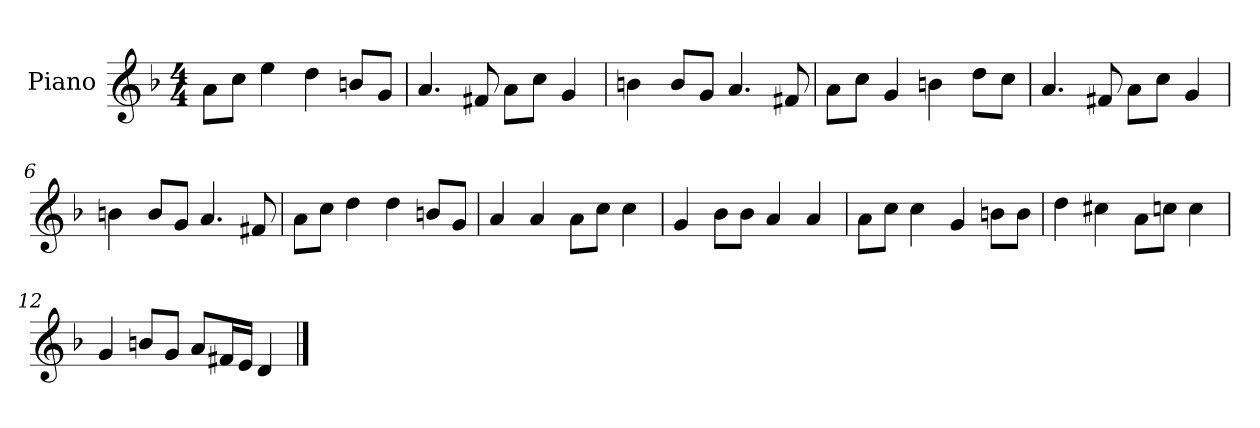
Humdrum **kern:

**kern
*part1
*staff1
*I"Piano
*I'P-no
*clefG2
*k[b-]
*M4/4
*MM90
=1
8a\L
8cc\J
4ee\
4dd\
8bn/L
8g/J
=2
4.a/
8f#X/
8a\L
8cc\J
4g/
=3
4bn\
8b/L
8g/J
4.a/
8f#X/
=4
8a\L
8cc\J
4g/
4bn\
8dd\L
8cc\J
=5
4.a/
8f#X/
8a\L
8cc\J
4g/
!!LO:LB:g=z
=6
4bn\
8b/L
8g/J
4.a/
8f#X/
=7
8a\L
8cc\J
4dd\
4dd\
8bn/L
8g/J
=8
4a/
4a/
8a\L
8cc\J
4cc\
=9
4g/
8b-\L
8b-\J
4a/
4a/
=10
8a\L
8cc\J
4cc\
4g/
8bn\L
8b\J
=11
4dd\
4cc#X\
8a\L
8ccn\J
4cc\
!!LO:LB:g=z
=12
4g/
8bn/L
8g/J
8a/L
16f#X/L
16e/JJ
4d/
==
*-
